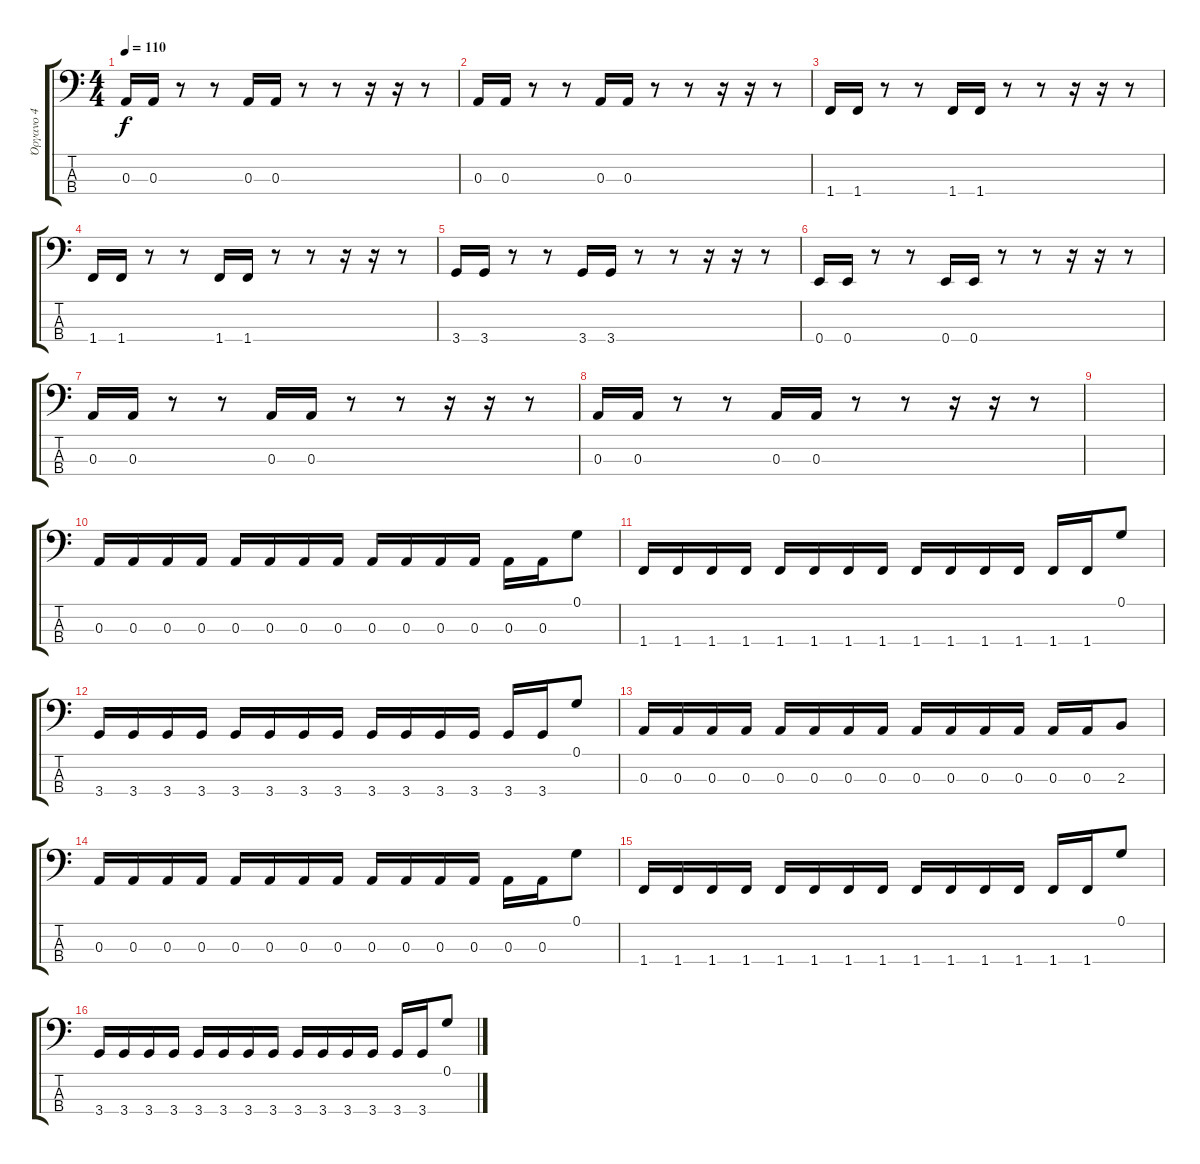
\track ("Όργανο 4" "Όργανο 4") {instrument electricbassfinger}
\staff {score tabs}
\tuning (G2 D2 A1 E1) {hide}
\ts (4 4)
\tempo 110
\clef f4
\ks c
0.3.16{dy f} 0.3.16 r.8 r.8 0.3.16 0.3.16 r.8 r.8 r.16 r.16 r.8 |
0.3.16 0.3.16 r.8 r.8 0.3.16 0.3.16 r.8 r.8 r.16 r.16 r.8 |
1.4.16 1.4.16 r.8 r.8 1.4.16 1.4.16 r.8 r.8 r.16 r.16 r.8 |
1.4.16 1.4.16 r.8 r.8 1.4.16 1.4.16 r.8 r.8 r.16 r.16 r.8 |
3.4.16 3.4.16 r.8 r.8 3.4.16 3.4.16 r.8 r.8 r.16 r.16 r.8 |
0.4.16 0.4.16 r.8 r.8 0.4.16 0.4.16 r.8 r.8 r.16 r.16 r.8 |
0.3.16 0.3.16 r.8 r.8 0.3.16 0.3.16 r.8 r.8 r.16 r.16 r.8 |
0.3.16 0.3.16 r.8 r.8 0.3.16 0.3.16 r.8 r.8 r.16 r.16 r.8 |
|
0.3.16 0.3.16 0.3.16 0.3.16 0.3.16 0.3.16 0.3.16 0.3.16 0.3.16 0.3.16 0.3.16 0.3.16 0.3.16 0.3.16 0.1.8 |
1.4.16 1.4.16 1.4.16 1.4.16 1.4.16 1.4.16 1.4.16 1.4.16 1.4.16 1.4.16 1.4.16 1.4.16 1.4.16 1.4.16 0.1.8 |
3.4.16 3.4.16 3.4.16 3.4.16 3.4.16 3.4.16 3.4.16 3.4.16 3.4.16 3.4.16 3.4.16 3.4.16 3.4.16 3.4.16 0.1.8 |
0.3.16 0.3.16 0.3.16 0.3.16 0.3.16 0.3.16 0.3.16 0.3.16 0.3.16 0.3.16 0.3.16 0.3.16 0.3.16 0.3.16 2.3.8 |
0.3.16 0.3.16 0.3.16 0.3.16 0.3.16 0.3.16 0.3.16 0.3.16 0.3.16 0.3.16 0.3.16 0.3.16 0.3.16 0.3.16 0.1.8 |
1.4.16 1.4.16 1.4.16 1.4.16 1.4.16 1.4.16 1.4.16 1.4.16 1.4.16 1.4.16 1.4.16 1.4.16 1.4.16 1.4.16 0.1.8 |
3.4.16 3.4.16 3.4.16 3.4.16 3.4.16 3.4.16 3.4.16 3.4.16 3.4.16 3.4.16 3.4.16 3.4.16 3.4.16 3.4.16 0.1.8
